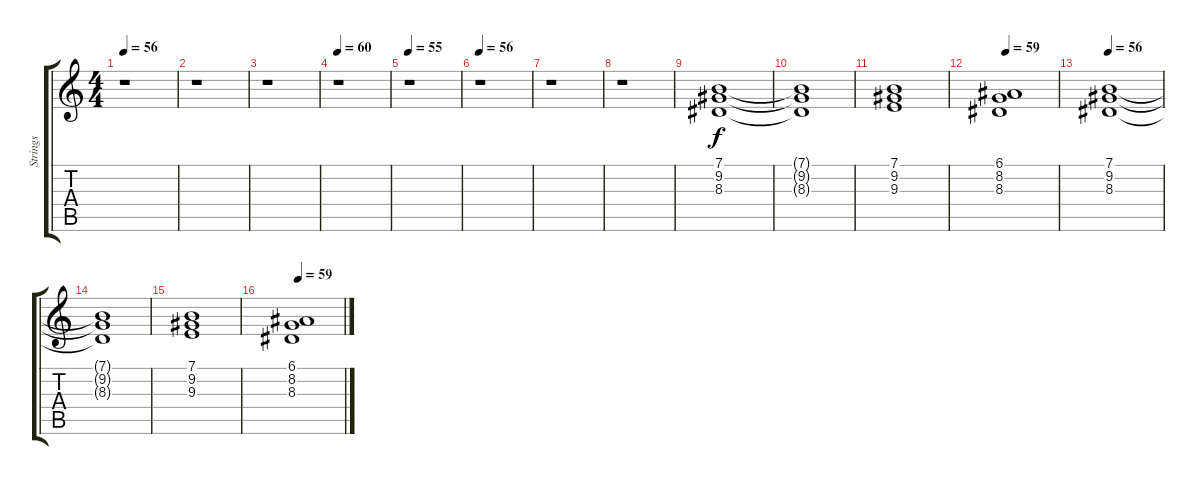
\track ("Strings" "Strings") {instrument pad2warm}
\staff {score tabs}
\tuning (E4 B3 G3 D3 A2 E2) {hide}
\ts (4 4)
\tempo 56
\clef g2
\ks c
r.1{dy f} |
r.1 |
r.1 |
\tempo 60
r.1 |
\tempo 55
r.1 |
\tempo 56
r.1 |
r.1 |
r.1 |
(7.1 9.2 8.3).1 |
(7.1{t} 9.2{t} 8.3{t}).1 |
(7.1 9.2 9.3).1 |
\tempo 59
(6.1 8.2 8.3).1 |
\tempo 56
(7.1 9.2 8.3).1 |
(7.1{t} 9.2{t} 8.3{t}).1 |
(7.1 9.2 9.3).1 |
\tempo 59
(6.1 8.2 8.3).1
